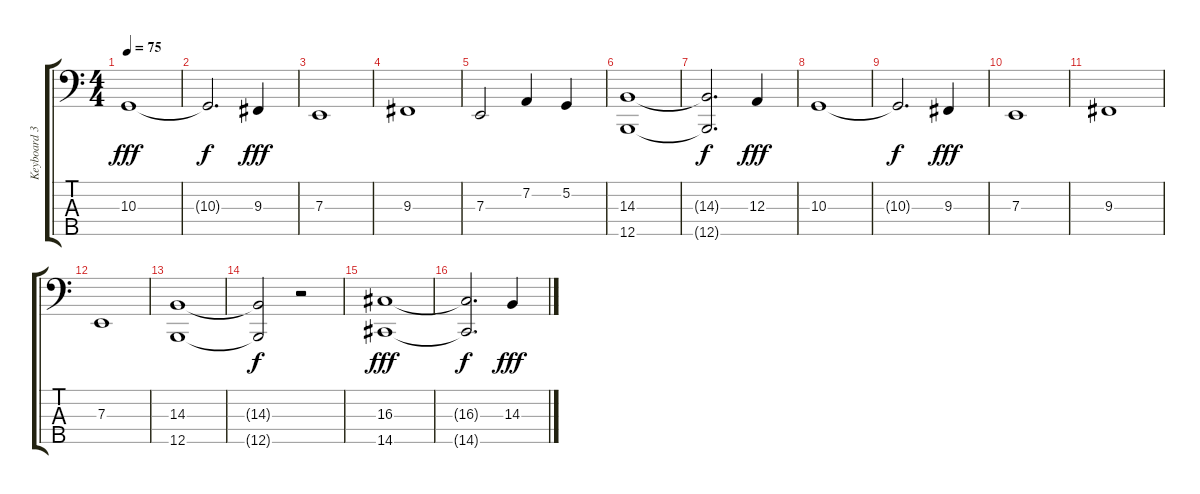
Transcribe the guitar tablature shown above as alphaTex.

\track ("Keyboard 3" "Keyboard 3") {instrument stringensemble1}
\staff {score tabs}
\tuning (G2 D2 A1 E1 B0) {hide}
\ts (4 4)
\tempo 75
\clef f4
\ks c
10.3.1{dy fff} |
10.3{t}.2{d dy f} 9.3.4{dy fff} |
7.3.1 |
9.3.1 |
7.3.2 7.2.4 5.2.4 |
(14.3 12.5).1 |
(14.3{t} 12.5{t}).2{d dy f} 12.3.4{dy fff} |
10.3.1 |
10.3{t}.2{d dy f} 9.3.4{dy fff} |
7.3.1 |
9.3.1 |
7.3.1 |
(14.3 12.5).1 |
(14.3{t} 12.5{t}).2{dy f} r.2 |
(16.3 14.5).1{dy fff} |
(16.3{t} 14.5{t}).2{d dy f} 14.3.4{dy fff}
